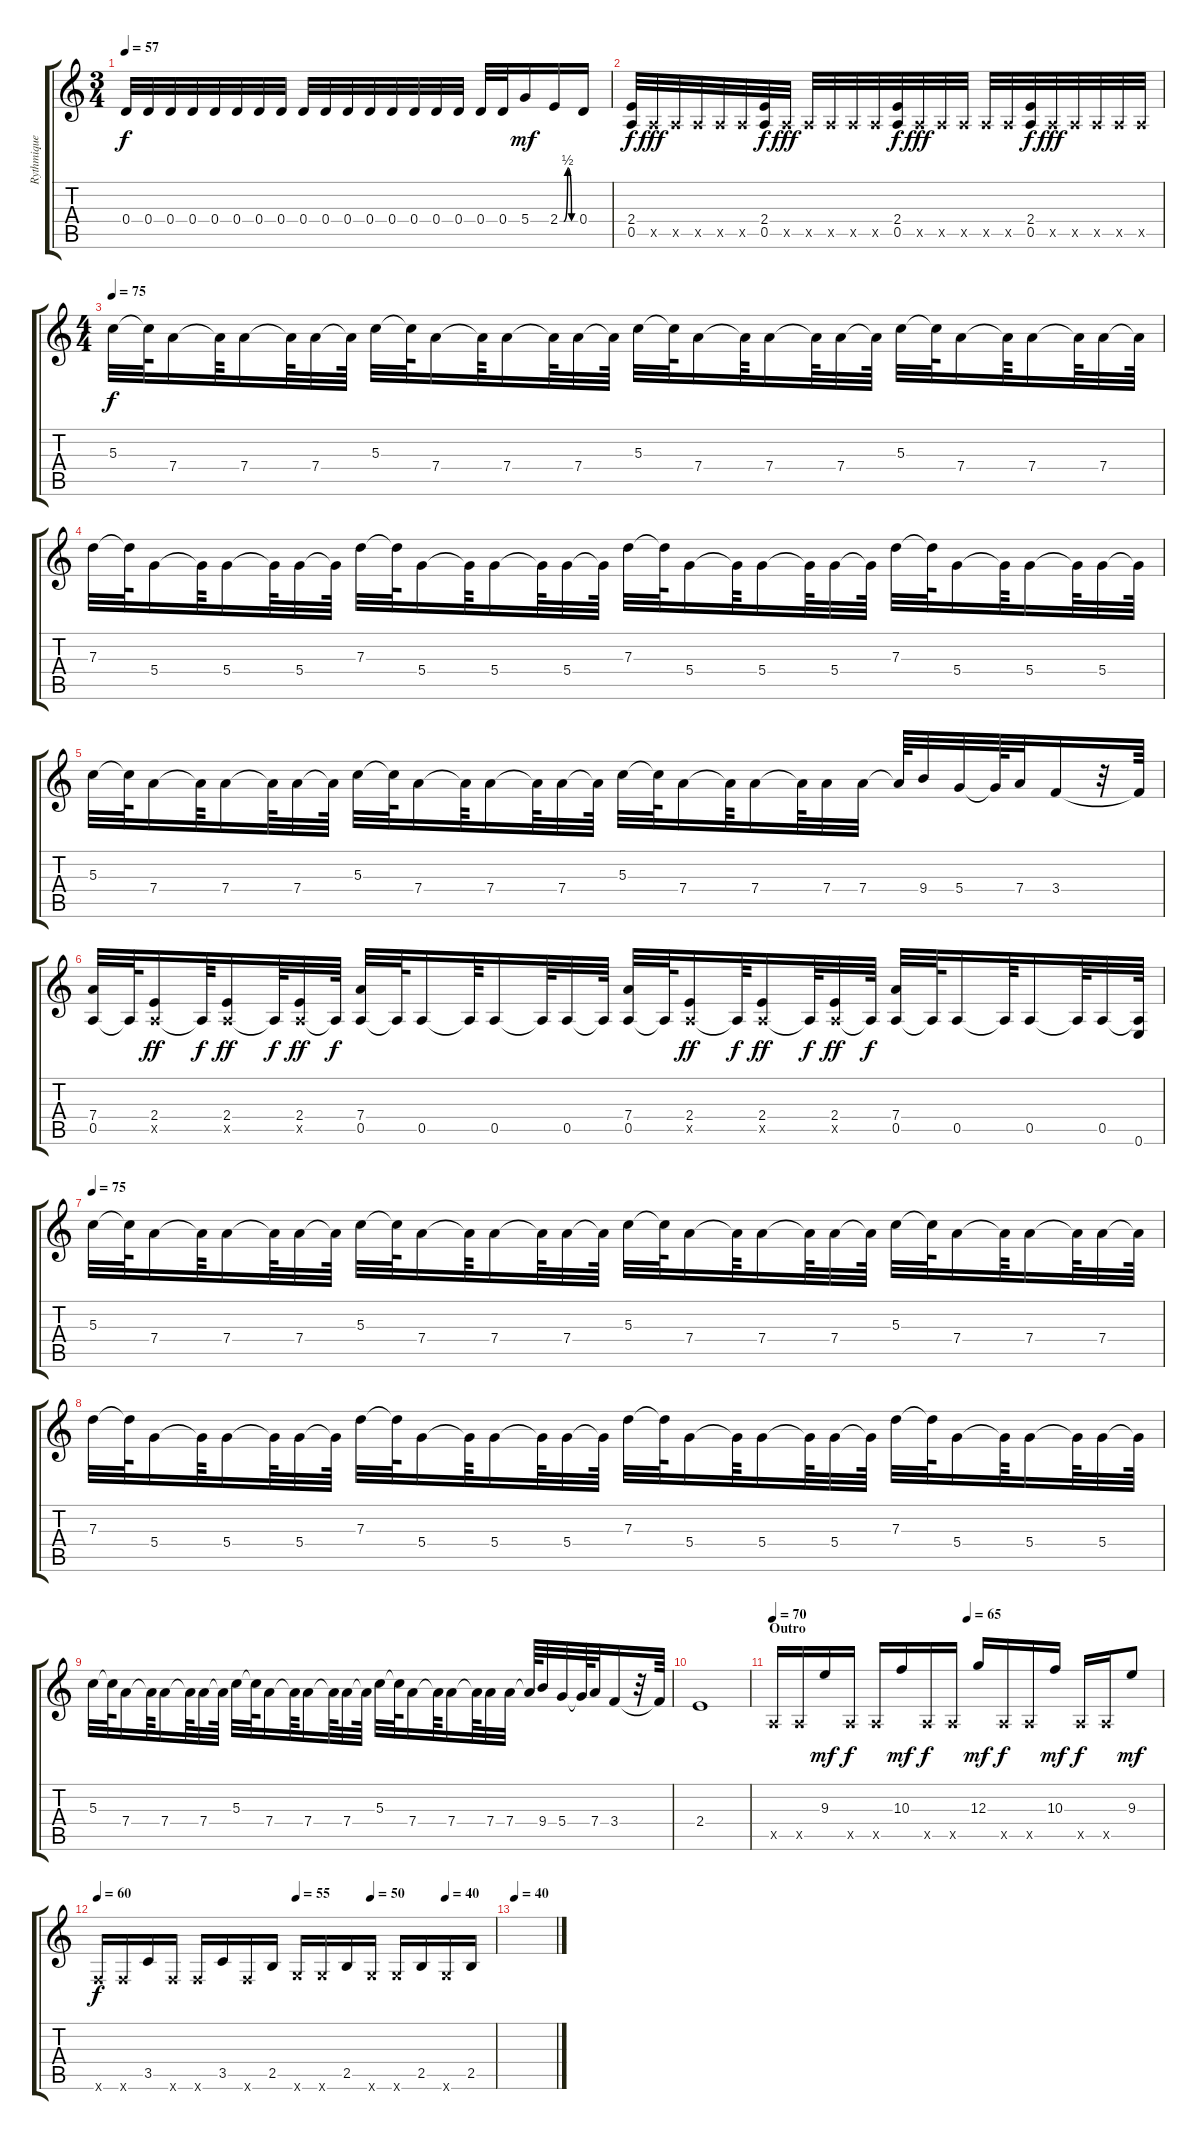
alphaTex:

\track ("Rythmique" "Rythmique") {instrument distortionguitar}
\staff {score tabs}
\tuning (E4 B3 G3 D3 A2 E2) {hide}
\ts (3 4)
\tempo 57
\clef g2
\ks c
0.4.32{dy f} 0.4.32 0.4.32 0.4.32 0.4.32 0.4.32 0.4.32 0.4.32 0.4.32 0.4.32 0.4.32 0.4.32 0.4.32 0.4.32 0.4.32 0.4.32 0.4.32 0.4.32 5.4.16{dy mf} 2.4{be (custom 0 0 15 0 30 2 45 0 60 0)}.16 0.4.16 |
(2.4 0.5).32{dy f} 0.5{x}.32{dy fff} 0.5{x}.32 0.5{x}.32 0.5{x}.32 0.5{x}.32 (2.4 0.5).32{dy f} 0.5{x}.32{dy fff} 0.5{x}.32 0.5{x}.32 0.5{x}.32 0.5{x}.32 (2.4 0.5).32{dy f} 0.5{x}.32{dy fff} 0.5{x}.32 0.5{x}.32 0.5{x}.32 0.5{x}.32 (2.4 0.5).32{dy f} 0.5{x}.32{dy fff} 0.5{x}.32 0.5{x}.32 0.5{x}.32 0.5{x}.32 |
\ts (4 4)
\tempo 75
5.3.32{dy f} 5.3{t}.64 7.4.16 7.4{t}.64 7.4.16 7.4{t}.64 7.4.32 7.4{t}.64 5.3.32 5.3{t}.64 7.4.16 7.4{t}.64 7.4.16 7.4{t}.64 7.4.32 7.4{t}.64 5.3.32 5.3{t}.64 7.4.16 7.4{t}.64 7.4.16 7.4{t}.64 7.4.32 7.4{t}.64 5.3.32 5.3{t}.64 7.4.16 7.4{t}.64 7.4.16 7.4{t}.64 7.4.32 7.4{t}.64 |
7.3.32 7.3{t}.64 5.4.16 5.4{t}.64 5.4.16 5.4{t}.64 5.4.32 5.4{t}.64 7.3.32 7.3{t}.64 5.4.16 5.4{t}.64 5.4.16 5.4{t}.64 5.4.32 5.4{t}.64 7.3.32 7.3{t}.64 5.4.16 5.4{t}.64 5.4.16 5.4{t}.64 5.4.32 5.4{t}.64 7.3.32 7.3{t}.64 5.4.16 5.4{t}.64 5.4.16 5.4{t}.64 5.4.32 5.4{t}.64 |
5.3.32 5.3{t}.64 7.4.16 7.4{t}.64 7.4.16 7.4{t}.64 7.4.32 7.4{t}.64 5.3.32 5.3{t}.64 7.4.16 7.4{t}.64 7.4.16 7.4{t}.64 7.4.32 7.4{t}.64 5.3.32 5.3{t}.64 7.4.16 7.4{t}.64 7.4.16 7.4{t}.64 7.4.32 7.4.32 7.4{t}.64 9.4.32 5.4.32 5.4{t}.64 7.4.32 3.4.16 r.32 3.4{t}.64 |
(7.4 0.5).32 0.5{t}.64 (2.4 0.5{x}).16{dy ff} 0.5{t}.64{dy f} (2.4 0.5{x}).16{dy ff} 0.5{t}.64{dy f} (2.4 0.5{x}).32{dy ff} 0.5{t}.64{dy f} (7.4 0.5).32 0.5{t}.64 0.5.16 0.5{t}.64 0.5.16 0.5{t}.64 0.5.32 0.5{t}.64 (7.4 0.5).32 0.5{t}.64 (2.4 0.5{x}).16{dy ff} 0.5{t}.64{dy f} (2.4 0.5{x}).16{dy ff} 0.5{t}.64{dy f} (2.4 0.5{x}).32{dy ff} 0.5{t}.64{dy f} (7.4 0.5).32 0.5{t}.64 0.5.16 0.5{t}.64 0.5.16 0.5{t}.64 0.5.32 (0.5{t} 0.6).64 |
\tempo 75
5.3.32 5.3{t}.64 7.4.16 7.4{t}.64 7.4.16 7.4{t}.64 7.4.32 7.4{t}.64 5.3.32 5.3{t}.64 7.4.16 7.4{t}.64 7.4.16 7.4{t}.64 7.4.32 7.4{t}.64 5.3.32 5.3{t}.64 7.4.16 7.4{t}.64 7.4.16 7.4{t}.64 7.4.32 7.4{t}.64 5.3.32 5.3{t}.64 7.4.16 7.4{t}.64 7.4.16 7.4{t}.64 7.4.32 7.4{t}.64 |
7.3.32 7.3{t}.64 5.4.16 5.4{t}.64 5.4.16 5.4{t}.64 5.4.32 5.4{t}.64 7.3.32 7.3{t}.64 5.4.16 5.4{t}.64 5.4.16 5.4{t}.64 5.4.32 5.4{t}.64 7.3.32 7.3{t}.64 5.4.16 5.4{t}.64 5.4.16 5.4{t}.64 5.4.32 5.4{t}.64 7.3.32 7.3{t}.64 5.4.16 5.4{t}.64 5.4.16 5.4{t}.64 5.4.32 5.4{t}.64 |
5.3.32 5.3{t}.64 7.4.16 7.4{t}.64 7.4.16 7.4{t}.64 7.4.32 7.4{t}.64 5.3.32 5.3{t}.64 7.4.16 7.4{t}.64 7.4.16 7.4{t}.64 7.4.32 7.4{t}.64 5.3.32 5.3{t}.64 7.4.16 7.4{t}.64 7.4.16 7.4{t}.64 7.4.32 7.4.32 7.4{t}.64 9.4.32 5.4.32 5.4{t}.64 7.4.32 3.4.16 r.32 3.4{t}.64 |
2.4.1 |
\section ("" "Outro")
\tempo 70
\tempo (65 0.5)
0.5{x}.16 0.5{x}.16 9.3.16{dy mf} 0.5{x}.16{dy f} 0.5{x}.16 10.3.16{dy mf} 0.5{x}.16{dy f} 0.5{x}.16 12.3.16{dy mf} 0.5{x}.16{dy f} 0.5{x}.16 10.3.16{dy mf} 0.5{x}.16{dy f} 0.5{x}.16 9.3.8{dy mf} |
\tempo 60
\tempo (55 0.5)
\tempo (50 0.6875)
\tempo (40 0.875)
1.6{x}.16{dy f} 1.6{x}.16 3.5.16 1.6{x}.16 1.6{x}.16 3.5.16 1.6{x}.16 2.5.16 3.6{x}.16 3.6{x}.16 2.5.16 3.6{x}.16 3.6{x}.16 2.5.16 3.6{x}.16 2.5.16 |
\tempo 40
